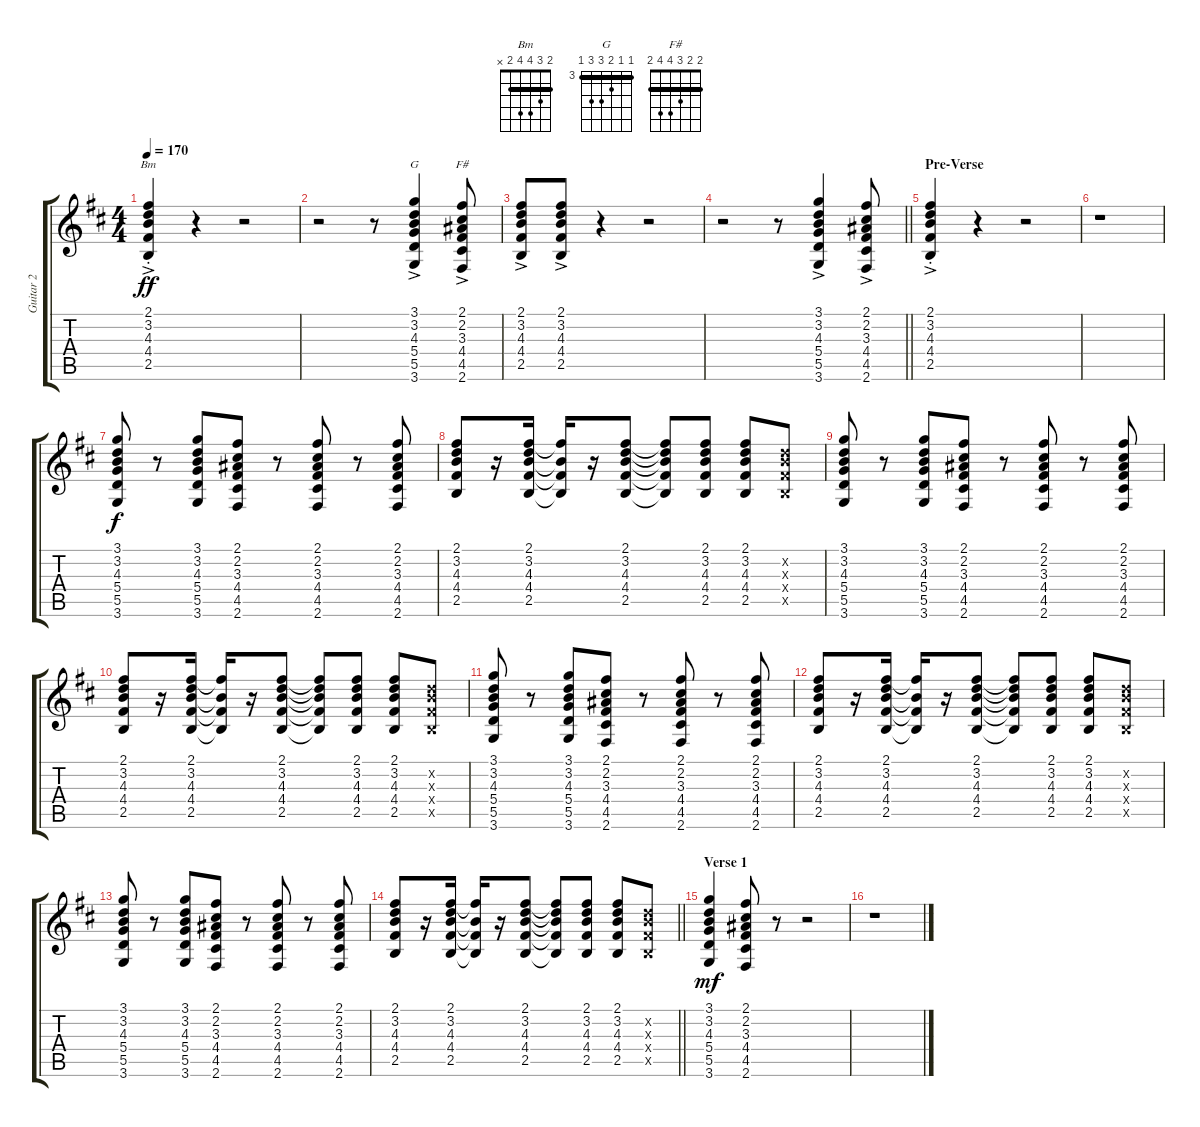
\track ("Guitar 2" "Guitar 2") {instrument overdrivenguitar}
\staff {score tabs}
\tuning (E4 B3 G3 D3 A2 E2) {hide}
\chord ("Bm" 2 3 4 4 2 x) {barre 2}
\chord ("G" 3 3 4 5 5 3) {firstfret 3 barre 3}
\chord ("F#" 2 2 3 4 4 2) {barre 2}
\ts (4 4)
\tempo 170
\clef g2
\ks d
(2.1{st} 3.2{st} 4.3{st} 4.4{st} 2.5{ac st}).4{ch "Bm" dy ff} r.4 r.2 |
r.2 r.8 (3.1 3.2 4.3 5.4 5.5 3.6{ac}).4{ch "G"} (2.1 2.2 3.3 4.4 4.5 2.6{ac}).8{ch "F#"} |
(2.1 3.2 4.3 4.4 2.5{ac}).8 (2.1 3.2 4.3 4.4 2.5{ac}).8 r.4 r.2 |
\barLineRight lightlight
r.2 r.8 (3.1 3.2 4.3 5.4 5.5 3.6{ac}).4 (2.1 2.2 3.3 4.4 4.5 2.6{ac}).8 |
\section ("" "Pre-Verse")
(2.1{st} 3.2{st} 4.3{st} 4.4{st} 2.5{ac st}).4 r.4 r.2 |
r.1 |
(3.1 3.2 4.3 5.4 5.5 3.6).8{dy f} r.8 (3.1 3.2 4.3 5.4 5.5 3.6).8 (2.1 2.2 3.3 4.4 4.5 2.6).8 r.8 (2.1 2.2 3.3 4.4 4.5 2.6).8 r.8 (2.1 2.2 3.3 4.4 4.5 2.6).8 |
(2.1 3.2 4.3 4.4 2.5).8 r.16 (2.1 3.2 4.3 4.4 2.5).16 (2.1{t} 4.3{t} 4.4{t} 2.5{t}).16 r.16 (2.1 3.2 4.3 4.4 2.5).8 (2.1{t} 3.2{t} 4.3{t} 4.4{t} 2.5{t}).8 (2.1 3.2 4.3 4.4 2.5).8 (2.1 3.2 4.3 4.4 2.5).8 (3.2{x} 4.3{x} 4.4{x} 2.5{x}).8 |
(3.1 3.2 4.3 5.4 5.5 3.6).8 r.8 (3.1 3.2 4.3 5.4 5.5 3.6).8 (2.1 2.2 3.3 4.4 4.5 2.6).8 r.8 (2.1 2.2 3.3 4.4 4.5 2.6).8 r.8 (2.1 2.2 3.3 4.4 4.5 2.6).8 |
(2.1 3.2 4.3 4.4 2.5).8 r.16 (2.1 3.2 4.3 4.4 2.5).16 (2.1{t} 4.3{t} 4.4{t} 2.5{t}).16 r.16 (2.1 3.2 4.3 4.4 2.5).8 (2.1{t} 3.2{t} 4.3{t} 4.4{t} 2.5{t}).8 (2.1 3.2 4.3 4.4 2.5).8 (2.1 3.2 4.3 4.4 2.5).8 (3.2{x} 4.3{x} 4.4{x} 2.5{x}).8 |
(3.1 3.2 4.3 5.4 5.5 3.6).8 r.8 (3.1 3.2 4.3 5.4 5.5 3.6).8 (2.1 2.2 3.3 4.4 4.5 2.6).8 r.8 (2.1 2.2 3.3 4.4 4.5 2.6).8 r.8 (2.1 2.2 3.3 4.4 4.5 2.6).8 |
(2.1 3.2 4.3 4.4 2.5).8 r.16 (2.1 3.2 4.3 4.4 2.5).16 (2.1{t} 4.3{t} 4.4{t} 2.5{t}).16 r.16 (2.1 3.2 4.3 4.4 2.5).8 (2.1{t} 3.2{t} 4.3{t} 4.4{t} 2.5{t}).8 (2.1 3.2 4.3 4.4 2.5).8 (2.1 3.2 4.3 4.4 2.5).8 (3.2{x} 4.3{x} 4.4{x} 2.5{x}).8 |
(3.1 3.2 4.3 5.4 5.5 3.6).8 r.8 (3.1 3.2 4.3 5.4 5.5 3.6).8 (2.1 2.2 3.3 4.4 4.5 2.6).8 r.8 (2.1 2.2 3.3 4.4 4.5 2.6).8 r.8 (2.1 2.2 3.3 4.4 4.5 2.6).8 |
\barLineRight lightlight
(2.1 3.2 4.3 4.4 2.5).8 r.16 (2.1 3.2 4.3 4.4 2.5).16 (2.1{t} 4.3{t} 4.4{t} 2.5{t}).16 r.16 (2.1 3.2 4.3 4.4 2.5).8 (2.1{t} 3.2{t} 4.3{t} 4.4{t} 2.5{t}).8 (2.1 3.2 4.3 4.4 2.5).8 (2.1 3.2 4.3 4.4 2.5).8 (3.2{x} 4.3{x} 4.4{x} 2.5{x}).8 |
\section ("" "Verse 1")
(3.1 3.2 4.3 5.4 5.5 3.6).4{dy mf} (2.1 2.2 3.3 4.4 4.5 2.6).8 r.8 r.2 |
r.1
